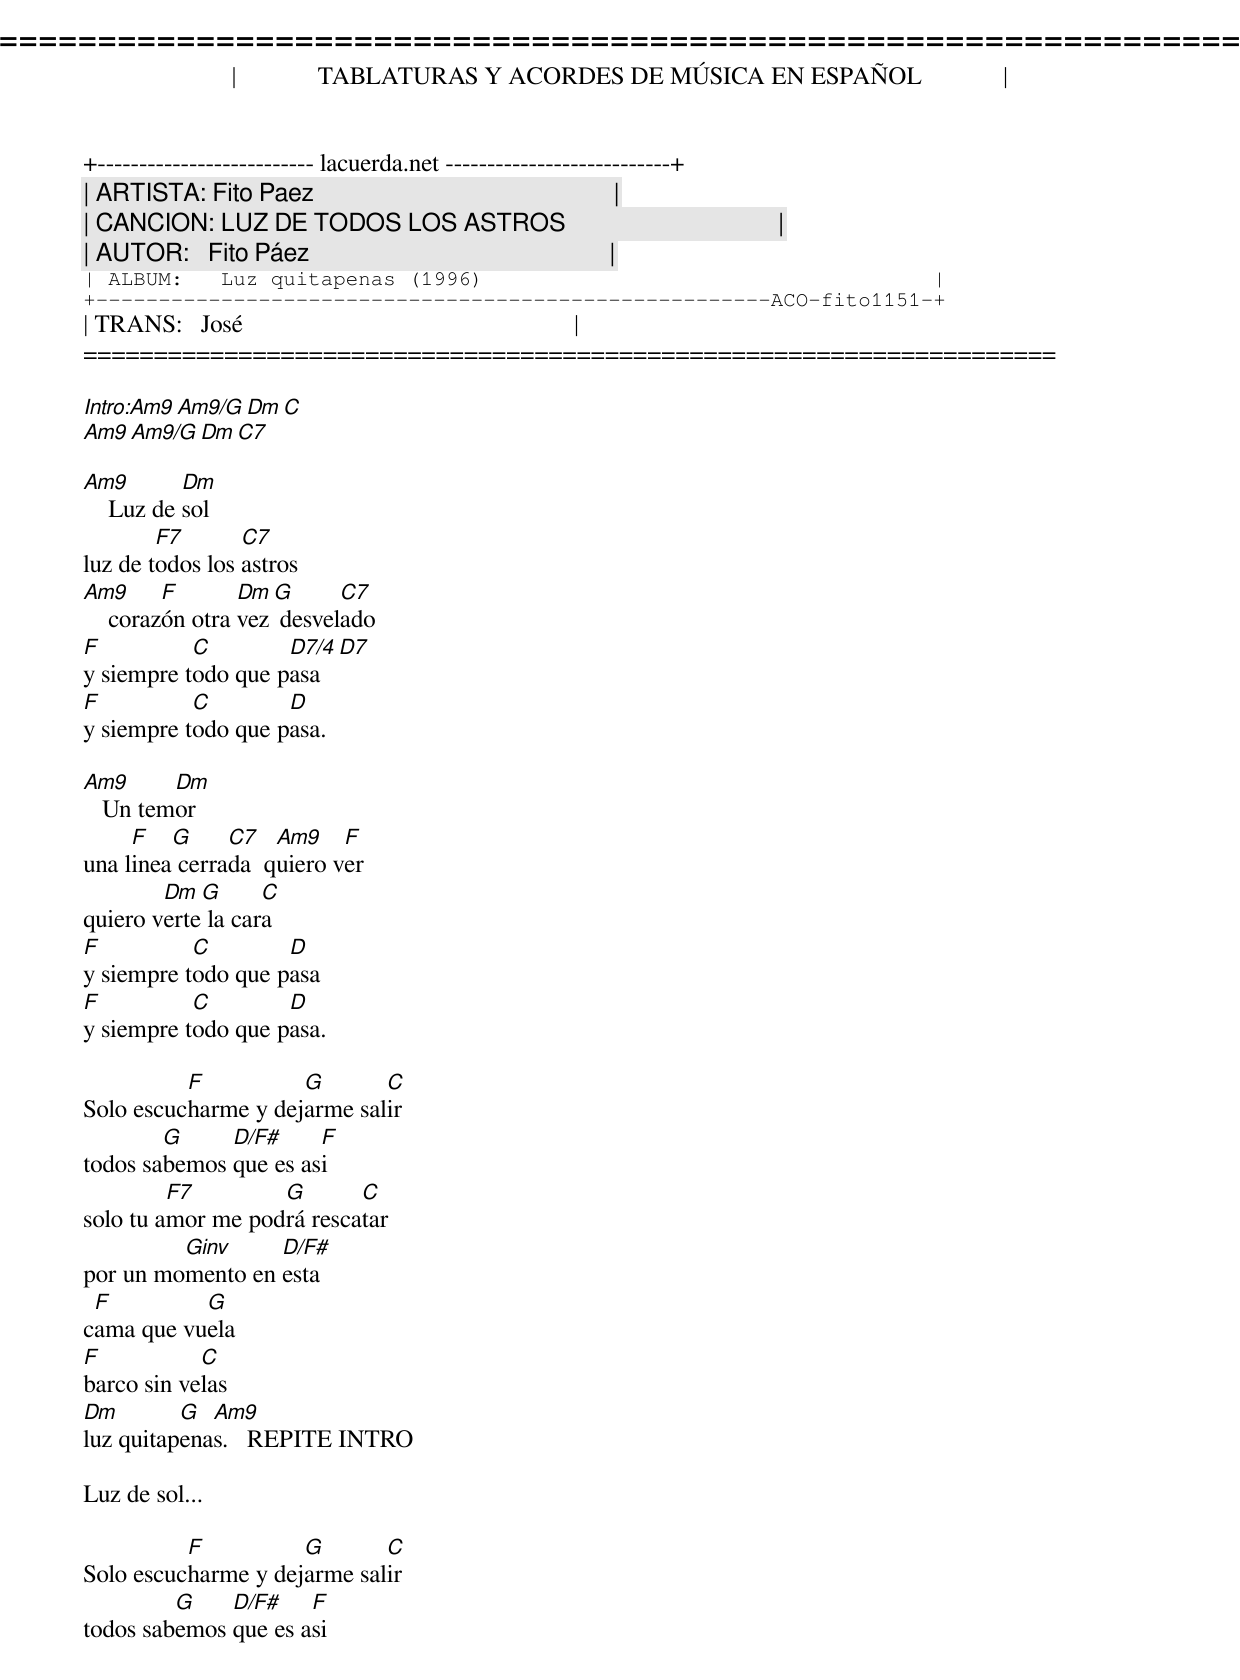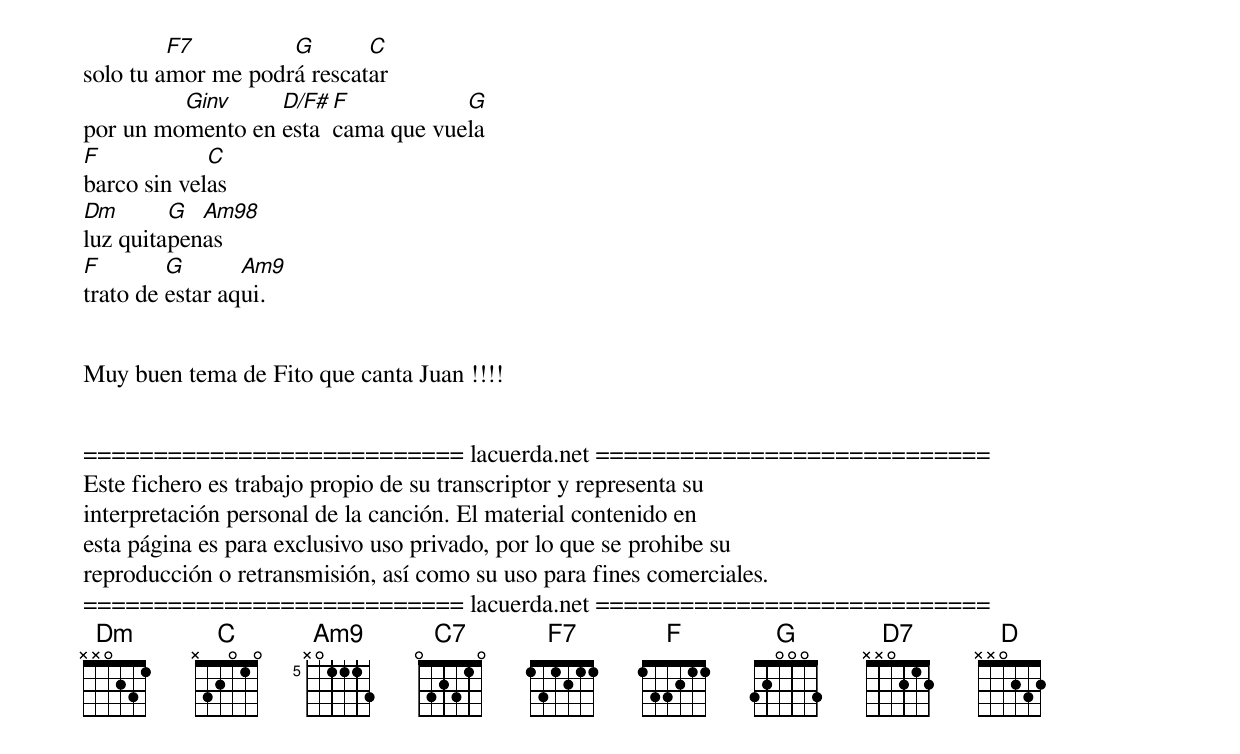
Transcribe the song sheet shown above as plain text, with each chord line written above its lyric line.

=====================================================================
|             TABLATURAS Y ACORDES DE MÚSICA EN ESPAÑOL             |
+-------------------------- lacuerda.net ---------------------------+
| ARTISTA: Fito Paez                                                |
| CANCION: LUZ DE TODOS LOS ASTROS                                  |
| AUTOR:   Fito Páez                                                |
| ALBUM:   Luz quitapenas (1996)                                    |
+------------------------------------------------------ACO-fito1151-+
| TRANS:   José                                                     |
=====================================================================

Intro:Am9  Am9/G  Dm   C
      Am9  Am9/G  Dm   C7

Am9        Dm
    Luz de sol
        F7       C7
luz de todos los astros
Am9      F       Dm G      C7
    corazón otra vez desvelado
F          C        D7/4  D7
y siempre todo que pasa
F          C        D
y siempre todo que pasa.

Am9      Dm
   Un temor
     F   G     C7   Am9    F
una linea cerrada  quiero ver
        Dm  G      C
quiero verte la cara
F          C        D
y siempre todo que pasa
F          C        D
y siempre todo que pasa.

          F          G       C
Solo escucharme y dejarme salir
        G     D/F#     F
todos sabemos que es asi
         F7        G       C
solo tu amor me podrá rescatar
         Ginv     D/F#
por un momento en esta
 F         G
cama que vuela
F           C
barco sin velas
Dm        G  Am9
luz quitapenas.   REPITE INTRO

Luz de sol...

          F          G       C
Solo escucharme y dejarme salir
         G    D/F#    F
todos sabemos que es asi
         F7         G       C
solo tu amor me podrá rescatar
         Ginv     D/F# F           G
por un momento en esta cama que vuela
F            C
barco sin velas
Dm       G  Am98
luz quitapenas
F        G       Am9
trato de estar aqui.


Muy buen tema de Fito que canta Juan !!!!


=========================== lacuerda.net ============================
Este fichero es trabajo propio de su transcriptor y representa su
interpretación personal de la canción. El material contenido en
esta página es para exclusivo uso privado, por lo que se prohibe su
reproducción o retransmisión, así como su uso para fines comerciales.
=========================== lacuerda.net ============================
